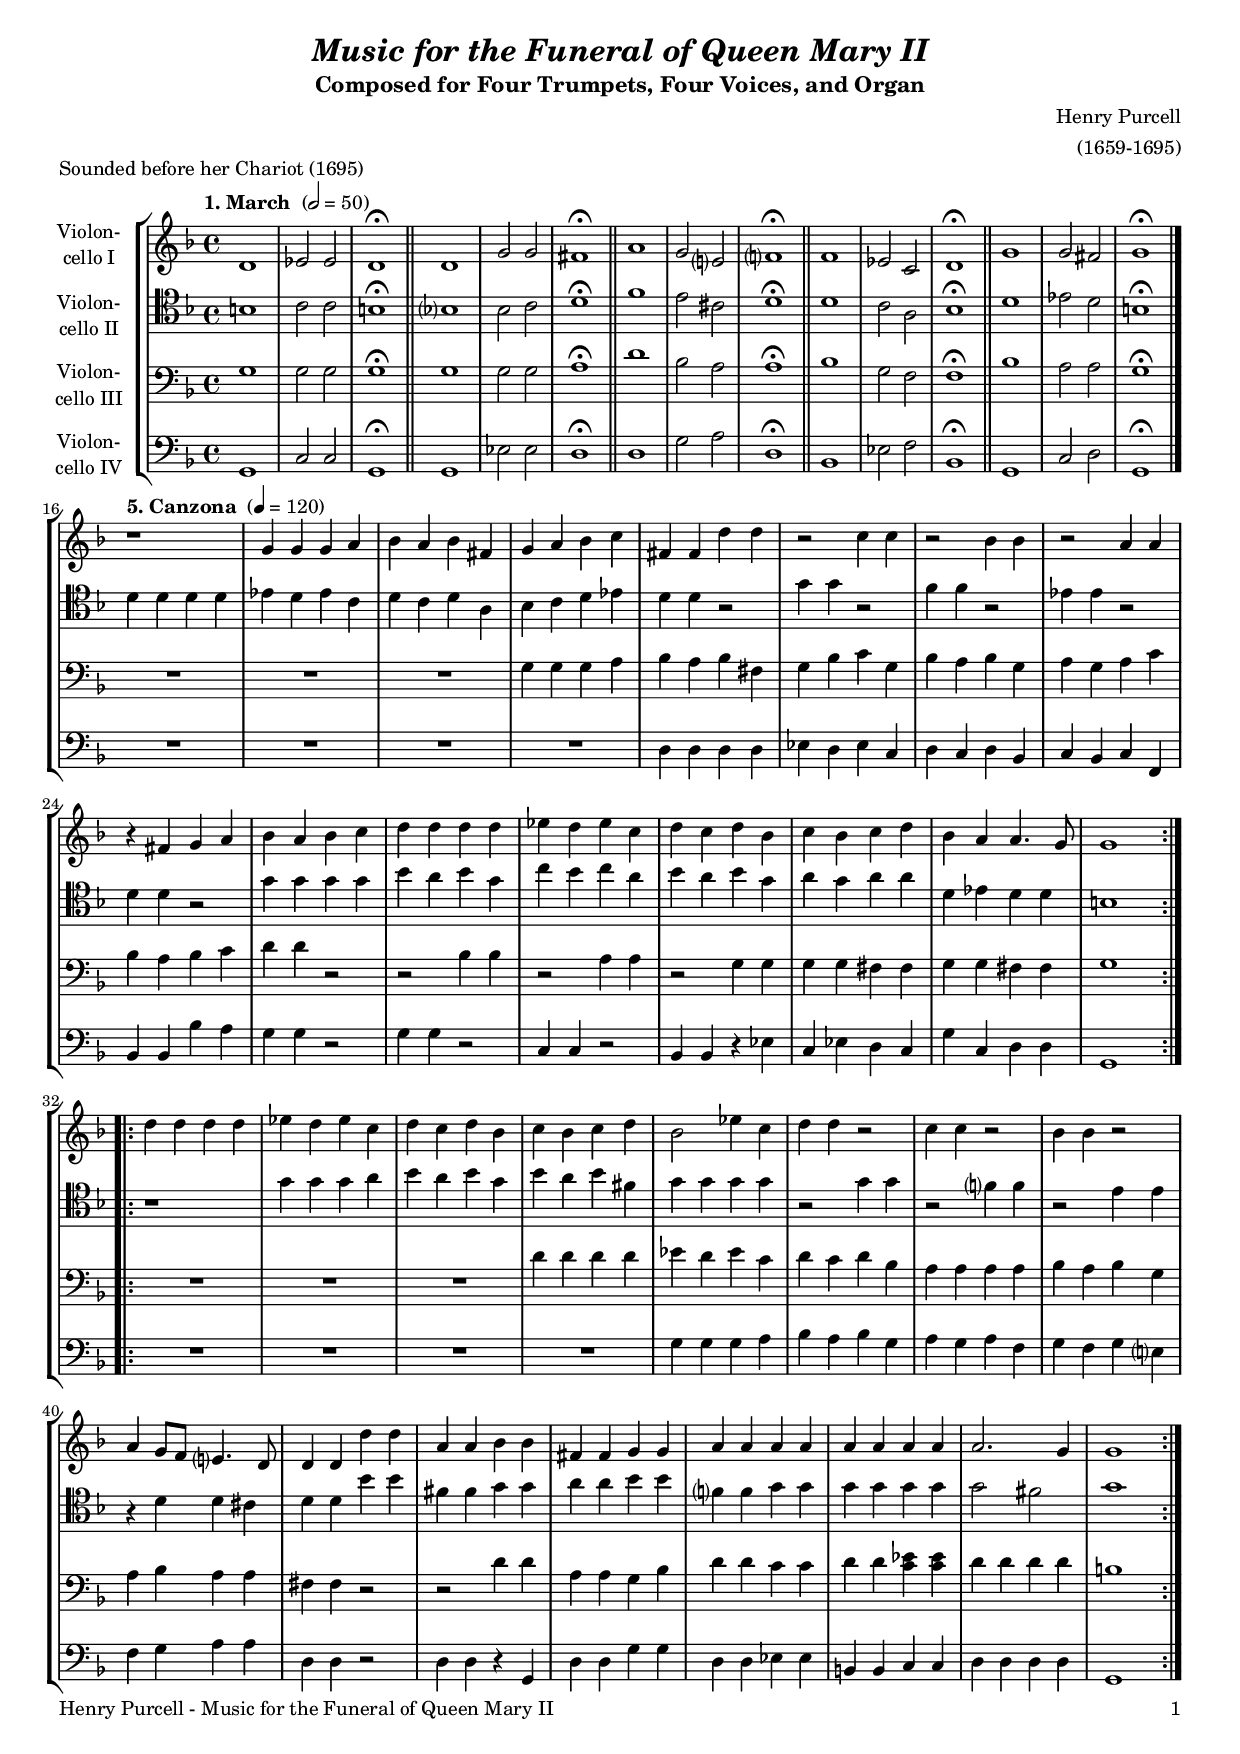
\version "2.18.2"
\include "deutsch.ly"

#(set-global-staff-size 17)

\header {
  title     = \markup \bold \italic "Music for the Funeral of Queen Mary II"
  subtitle  = "Composed for Four Trumpets, Four Voices, and Organ"
  composer  = "Henry Purcell"
  arranger  = "(1659-1695)"
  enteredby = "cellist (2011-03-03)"
  piece     = "Sounded before her Chariot (1695)"
}

voiceconsts = {
 \key g \minor
 \time 4/4
% \clef "treble"
 \clef "bass"
% \numericTimeSignature
 \compressFullBarRests
}

miba = "cello"

introa = {        \tempo "1. March "   2=50 }
introb = { \break \tempo "5. Canzona " 4=120 }

va = \relative c'' {
   \voiceconsts
   \clef "treble"

   \introa
   g1
   as2 as
   g1\fermata \bar "||"

   g
   c2 c
   h1\fermata \bar "||"
   d
   c2 a?
   b?1\fermata \bar "||"

   b
   as2 f
   g1\fermata \bar "||"
   c
   c2 h
   c1\fermata \bar "|."

   \introb
   \repeat volta 2 {
     r
     c4 c c d
     es d es h
     c d es f

     h, h g' g
     r2 f4 f
     r2 es4 es
     r2 d4 d

     r h c d
     es d es f
     g g g g
     as g as f

     g f g es
     f es f g
     es d d4. c8
     c1
   }

   \repeat volta 2 {
     g'4 g g g
     as g as f
     g f g es
     f es f g

     es2 as4 f
     g g r2
     f4 f r2
     es4 es r2

     d4 c8 b a?4. g8
     g4 g g' g
     d d es es
     h h c c

     d d d d
     d d d d
     d2. c4
     c1
   }
}

vb = \relative c' {
   \voiceconsts
   \clef "tenor"

   \introa
   e1
   f2 f
   e1\fermata \bar "||"

   es?
   es2 f
   g1\fermata \bar "||"
   b
   a2 fis
   g1\fermata \bar "||"

   g
   f2 d
   es1\fermata \bar "||"
   g
   as2 g
   e1\fermata \bar "|."

   \introb
   \repeat volta 2 {
     g4 g g g
     as g as f
     g f g d
     es f g as

     g g r2
     c4 c r2
     b4 b r2
     as4 as r2

     g4 g r2
     c4 c c c
     es d es c
     f es f d

     es d es c
     d c d d
     g, as g g
     e1   
   }

   \repeat volta 2 {
     r1
     c'4 c c d
     es d es c
     es d es h

     c c c c
     r2 c4 c
     r2 b?4 b
     r2 a4 a

     r g g fis
     g g es' es
     h h c c
     d d es es

     b? b c c
     c c c c
     c2 h
     c1
   }
}

vc = \relative c' {
   \voiceconsts

   \introa
   c1
   c2 c
   c1\fermata \bar "||"

   c
   c2 c
   d1\fermata \bar "||"
   g
   es2 d
   d1\fermata \bar "||"

   es
   c2 b
   b1\fermata \bar "||"
   es
   d2 d
   c1\fermata \bar "|."

   \introb
   \repeat volta 2 {
     R1*3
     c4 c c d

     es d es h
     c es f c
     es d es c
     d c d f

     es d es f
     g g r2
     r es4 es
     r2 d4 d

     r2 c4 c
     c c h h
     c c h h
     c1
   }

   \repeat volta 2 {
     R1*3
     g'4 g g g

     as g as f
     g f g es
     d d d d
     es d es c

     d es d d
     h h r2
     r g'4 g
     d d c es

     g g f f
     g g <f as> <f as>
     g g g g
     e1
   }
}

vd = \relative c {
   \voiceconsts

   \introa
   c1
   f2 f
   c1\fermata \bar "||"

   c
   as'2 as
   g1\fermata \bar "||"
   g
   c2 d
   g,1\fermata \bar "||"

   es
   as2 b
   es,1\fermata \bar "||"
   c
   f2 g
   c,1\fermata \bar "|."

   \introb
   \repeat volta 2 {
     R1*4

     g'4 g g g
     as g as f
     g f g es
     f es f b,

     es es es' d
     c c r2
     c4 c r2
     f,4 f r2

     es4 es r as
     f as g f
     c' f, g g
     c,1
   }

   \repeat volta 2 {
     R1*4

     c'4 c c d
     es d es c
     d c d b
     c b c a?

     b c d d
     g, g r2
     g4 g r c,
     g' g c c

     g g as as
     e e f f
     g g g g
     c,1
   }
}


music = \new StaffGroup <<
      \new Staff {
	\set Staff.midiInstrument = \miba
	\set Staff.instrumentName = \markup \center-column { "Violon-" "cello I" }
	\transpose g d { \va }
      }

      \new Staff {
	\set Staff.midiInstrument = \miba
	\set Staff.instrumentName = \markup \center-column { "Violon-" "cello II" }
	\transpose g d { \vb }
      }

      \new Staff {
	\set Staff.midiInstrument = \miba
	\set Staff.instrumentName = \markup \center-column { "Violon-" "cello III" }
	\transpose g d { \vc }
      }

      \new Staff {
	\set Staff.midiInstrument = \miba
	\set Staff.instrumentName = \markup \center-column { "Violon-" "cello IV" }
	\transpose g d { \vd }
      }
    >>

\book {
   \paper {
    print-page-number = ##t
    print-first-page-number = ##t
    ragged-last-bottom = ##f
    oddHeaderMarkup = \markup \null
    evenHeaderMarkup = \markup \null
    oddFooterMarkup = \markup {
      \fill-line {
        \on-the-fly #print-page-number-check-first
        "Henry Purcell - Music for the Funeral of Queen Mary II" \fromproperty #'page:page-number-string
      }
    }
    evenFooterMarkup = \oddFooterMarkup
  } \score {
    \music
    \layout {}
  }

  \score {
    \unfoldRepeats \music

    \midi {
      \context {
        \Score
      }
    }
  }
}